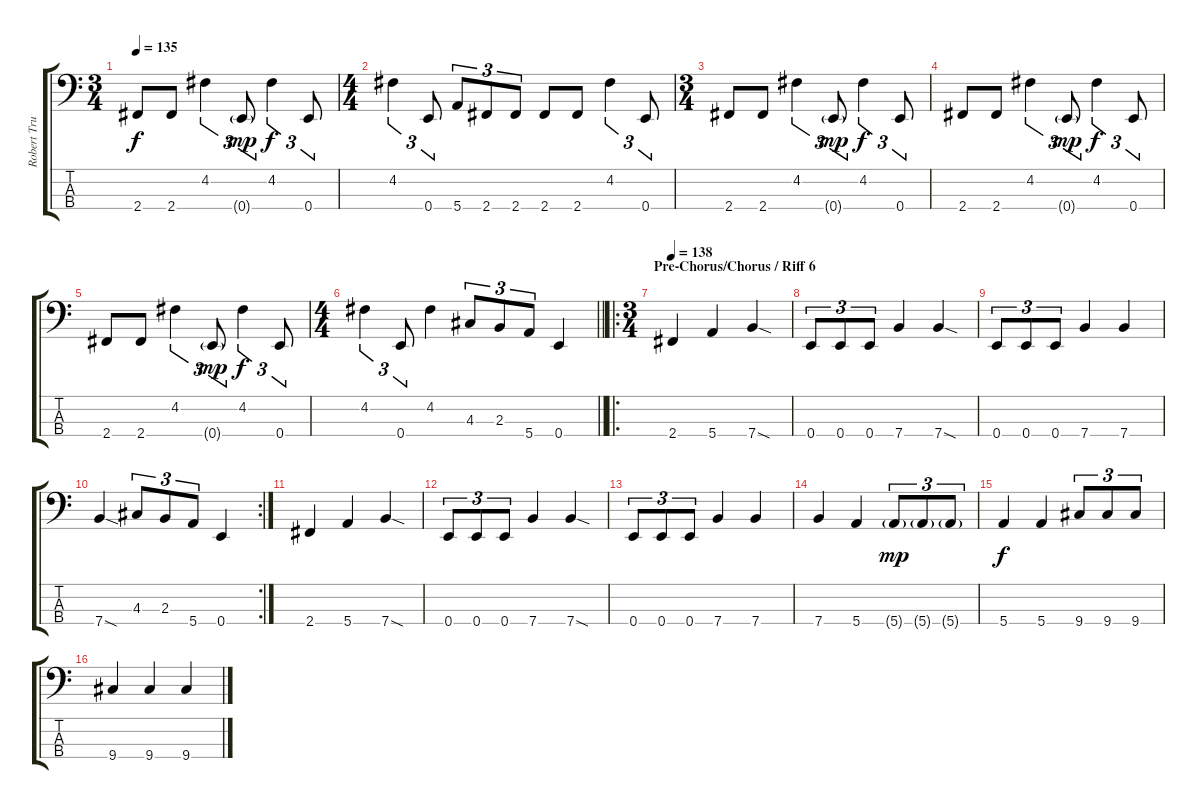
\track ("Robert Trujilo" "Robert Tru") {instrument electricbassfinger}
\staff {score tabs}
\tuning (G2 D2 A1 E1) {hide}
\ts (3 4)
\tempo 135
\clef f4
\ks c
2.4.8{dy f} 2.4.8 4.2.4{tu (3 2)} 0.4{g}.8{tu (3 2) dy mp} 4.2.4{tu (3 2) dy f} 0.4.8{tu (3 2)} |
\ts (4 4)
4.2.4{tu (3 2)} 0.4.8{tu (3 2)} 5.4.8{tu (3 2)} 2.4.8{tu (3 2)} 2.4.8{tu (3 2)} 2.4.8 2.4.8 4.2.4{tu (3 2)} 0.4.8{tu (3 2)} |
\ts (3 4)
2.4.8 2.4.8 4.2.4{tu (3 2)} 0.4{g}.8{tu (3 2) dy mp} 4.2.4{tu (3 2) dy f} 0.4.8{tu (3 2)} |
2.4.8 2.4.8 4.2.4{tu (3 2)} 0.4{g}.8{tu (3 2) dy mp} 4.2.4{tu (3 2) dy f} 0.4.8{tu (3 2)} |
2.4.8 2.4.8 4.2.4{tu (3 2)} 0.4{g}.8{tu (3 2) dy mp} 4.2.4{tu (3 2) dy f} 0.4.8{tu (3 2)} |
\ts (4 4)
\barLineRight lightlight
4.2.4{tu (3 2)} 0.4.8{tu (3 2)} 4.2.4 4.3.8{tu (3 2)} 2.3.8{tu (3 2)} 5.4.8{tu (3 2)} 0.4.4 |
\ro
\ts (3 4)
\section ("" "Pre-Chorus/Chorus / Riff 6")
\tempo 138
2.4.4 5.4.4 7.4{sod}.4 |
0.4.8{tu (3 2)} 0.4.8{tu (3 2)} 0.4.8{tu (3 2)} 7.4.4 7.4{sod}.4 |
0.4.8{tu (3 2)} 0.4.8{tu (3 2)} 0.4.8{tu (3 2)} 7.4.4 7.4.4 |
\rc 2
7.4{sod}.4 4.3.8{tu (3 2)} 2.3.8{tu (3 2)} 5.4.8{tu (3 2)} 0.4.4 |
2.4.4 5.4.4 7.4{sod}.4 |
0.4.8{tu (3 2)} 0.4.8{tu (3 2)} 0.4.8{tu (3 2)} 7.4.4 7.4{sod}.4 |
0.4.8{tu (3 2)} 0.4.8{tu (3 2)} 0.4.8{tu (3 2)} 7.4.4 7.4.4 |
7.4.4 5.4.4 5.4{g}.8{tu (3 2) dy mp} 5.4{g}.8{tu (3 2)} 5.4{g}.8{tu (3 2)} |
5.4.4{dy f} 5.4.4 9.4.8{tu (3 2)} 9.4.8{tu (3 2)} 9.4.8{tu (3 2)} |
9.4.4 9.4.4 9.4.4
